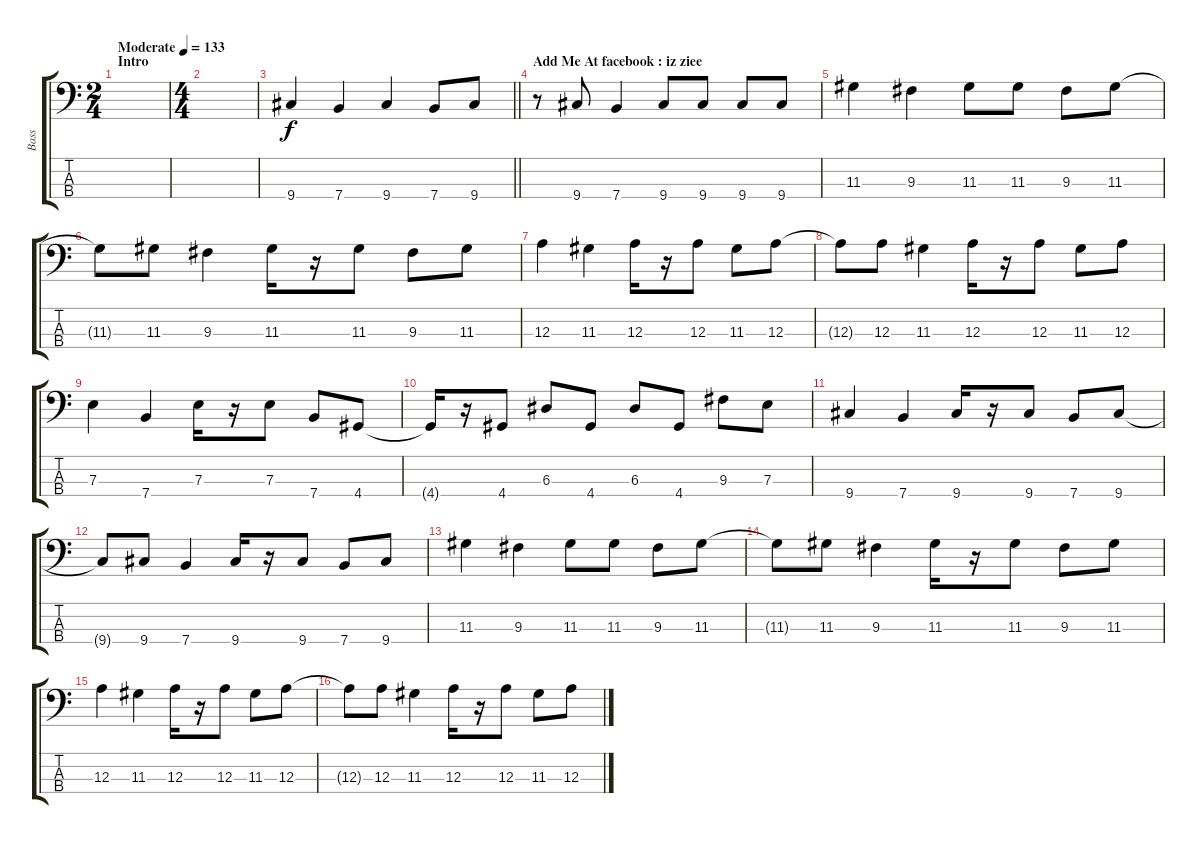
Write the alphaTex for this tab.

\track ("Bass" "Bass") {instrument electricbassfinger}
\staff {score tabs}
\tuning (G2 D2 A1 E1) {hide}
\ts (2 4)
\section ("" "Intro")
\tempo (133 "Moderate")
\clef f4
\ks c
|
\ts (4 4)
|
\barLineRight lightlight
9.4.4 7.4.4 9.4.4 7.4.8 9.4.8 |
\section ("" "Add Me At facebook : iz ziee")
r.8 9.4.8 7.4.4 9.4.8 9.4.8 9.4.8 9.4.8 |
11.3.4 9.3.4 11.3.8 11.3.8 9.3.8 11.3.8 |
11.3{t}.8 11.3.8 9.3.4 11.3.16 r.16 11.3.8 9.3.8 11.3.8 |
12.3.4 11.3.4 12.3.16 r.16 12.3.8 11.3.8 12.3.8 |
12.3{t}.8 12.3.8 11.3.4 12.3.16 r.16 12.3.8 11.3.8 12.3.8 |
7.3.4 7.4.4 7.3.16 r.16 7.3.8 7.4.8 4.4.8 |
4.4{t}.16 r.16 4.4.8 6.3.8 4.4.8 6.3.8 4.4.8 9.3.8 7.3.8 |
9.4.4 7.4.4 9.4.16 r.16 9.4.8 7.4.8 9.4.8 |
9.4{t}.8 9.4.8 7.4.4 9.4.16 r.16 9.4.8 7.4.8 9.4.8 |
11.3.4 9.3.4 11.3.8 11.3.8 9.3.8 11.3.8 |
11.3{t}.8 11.3.8 9.3.4 11.3.16 r.16 11.3.8 9.3.8 11.3.8 |
12.3.4 11.3.4 12.3.16 r.16 12.3.8 11.3.8 12.3.8 |
12.3{t}.8 12.3.8 11.3.4 12.3.16 r.16 12.3.8 11.3.8 12.3.8
